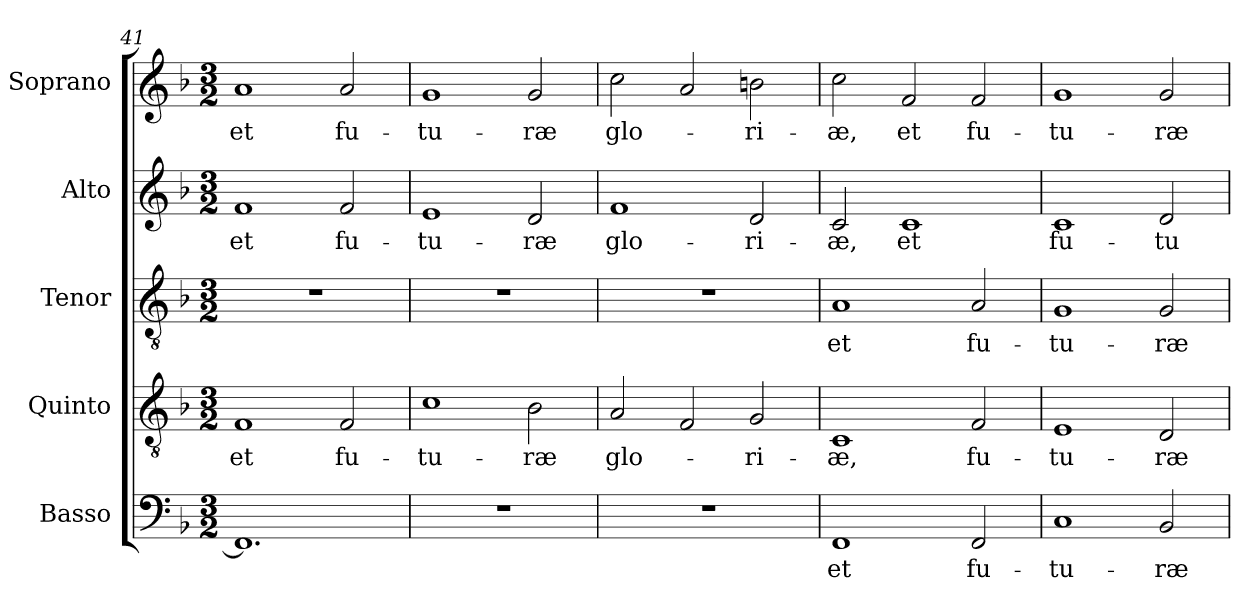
**kern	**text	**kern	**text	**kern	**text	**kern	**text	**kern	**text
*part5	*part5	*part4	*part4	*part3	*part3	*part2	*part2	*part1	*part1
*staff5	*staff5	*staff4	*staff4	*staff3	*staff3	*staff2	*staff2	*staff1	*staff1
*I"Basso	*	*I"Quinto	*	*I"Tenor	*	*I"Alto	*	*I"Soprano	*
*I'B.	*	*I'Q.	*	*I'T.	*	*I'A.	*	*I'S.	*
*clefF4	*	*clefGv2	*	*clefGv2	*	*clefG2	*	*clefG2	*
*	*	*ITrd7c12	*	*ITrd7c12	*	*	*	*	*
*k[b-]	*	*k[b-]	*	*k[b-]	*	*k[b-]	*	*k[b-]	*
*F:	*	*F:	*	*F:	*	*F:	*	*F:	*
*M3/2	*	*M3/2	*	*M3/2	*	*M3/2	*	*M3/2	*
=41	=41	=41	=41	=41	=41	=41	=41	=41	=41
!	!	!	!LO:LY:b:color=#000000	!LO:N:vis=1	!	!	!	!	!
!	!	!	!	!	!	!	!LO:LY:b:color=#000000	!	!
!	!	!	!	!	!	!	!	!	!LO:LY:b:color=#000000
1.FFi]	.	1FFi	et	1.r	.	1fi	et	1ai	et
!	!	!	!LO:LY:b:color=#000000	!	!	!	!	!	!
!	!	!	!	!	!	!	!LO:LY:b:color=#000000	!	!
!	!	!	!	!	!	!	!	!	!LO:LY:b:color=#000000
.	.	2FFi/	fu-	.	.	2fi/	fu-	2ai/	fu-
=42	=42	=42	=42	=42	=42	=42	=42	=42	=42
!LO:N:vis=1	!	!	!	!	!	!	!	!	!
!	!	!	!LO:LY:b:color=#000000	!LO:N:vis=1	!	!	!	!	!
!	!	!	!	!	!	!	!LO:LY:b:color=#000000	!	!
!	!	!	!	!	!	!	!	!	!LO:LY:b:color=#000000
1.r	.	1Ci	-tu-	1.r	.	1ei	-tu-	1gi	-tu-
!	!	!	!LO:LY:b:color=#000000	!	!	!	!	!	!
!	!	!	!	!	!	!	!LO:LY:b:color=#000000	!	!
!	!	!	!	!	!	!	!	!	!LO:LY:b:color=#000000
.	.	2BB-i\	-ræ	.	.	2di/	-ræ	2gi/	-ræ
=43	=43	=43	=43	=43	=43	=43	=43	=43	=43
!LO:N:vis=1	!	!	!	!	!	!	!	!	!
!	!	!	!LO:LY:b:color=#000000	!LO:N:vis=1	!	!	!	!	!
!	!	!	!	!	!	!	!LO:LY:b:color=#000000	!	!
!	!	!	!	!	!	!	!	!	!LO:LY:b:color=#000000
1.r	.	2AAi/	glo-	1.r	.	1fi	glo-	2cci\	glo-
.	.	2FFi/	.	.	.	.	.	2ai/	.
!	!	!	!LO:LY:b:color=#000000	!	!	!	!	!	!
!	!	!	!	!	!	!	!LO:LY:b:color=#000000	!	!
!	!	!	!	!	!	!	!	!	!LO:LY:b:color=#000000
.	.	2GGi/	-ri-	.	.	2di/	-ri-	2bni\	-ri-
=44	=44	=44	=44	=44	=44	=44	=44	=44	=44
!	!LO:LY:b:color=#000000	!	!	!	!	!	!	!	!
!	!	!	!LO:LY:b:color=#000000	!	!	!	!	!	!
!	!	!	!	!	!LO:LY:b:color=#000000	!	!	!	!
!	!	!	!	!	!	!	!LO:LY:b:color=#000000	!	!
!	!	!	!	!	!	!	!	!	!LO:LY:b:color=#000000
1FFi	et	1CCi	-æ,	1AAi	et	2ci/	-æ,	2cci\	-æ,
!	!	!	!	!	!	!	!LO:LY:b:color=#000000	!	!
!	!	!	!	!	!	!	!	!	!LO:LY:b:color=#000000
.	.	.	.	.	.	1ci	et	2fi/	et
!	!LO:LY:b:color=#000000	!	!	!	!	!	!	!	!
!	!	!	!LO:LY:b:color=#000000	!	!	!	!	!	!
!	!	!	!	!	!LO:LY:b:color=#000000	!	!	!	!
!	!	!	!	!	!	!	!	!	!LO:LY:b:color=#000000
2FFi/	fu-	2FFi/	fu-	2AAi/	fu-	.	.	2fi/	fu-
=45	=45	=45	=45	=45	=45	=45	=45	=45	=45
!	!LO:LY:b:color=#000000	!	!	!	!	!	!	!	!
!	!	!	!LO:LY:b:color=#000000	!	!	!	!	!	!
!	!	!	!	!	!LO:LY:b:color=#000000	!	!	!	!
!	!	!	!	!	!	!	!LO:LY:b:color=#000000	!	!
!	!	!	!	!	!	!	!	!	!LO:LY:b:color=#000000
1Ci	-tu-	1EEi	-tu-	1GGi	-tu-	1ci	fu-	1gi	-tu-
!	!LO:LY:b:color=#000000	!	!	!	!	!	!	!	!
!	!	!	!LO:LY:b:color=#000000	!	!	!	!	!	!
!	!	!	!	!	!LO:LY:b:color=#000000	!	!	!	!
!	!	!	!	!	!	!	!LO:LY:b:color=#000000	!	!
!	!	!	!	!	!	!	!	!	!LO:LY:b:color=#000000
2BB-i/	-ræ	2DDi/	-ræ	2GGi/	-ræ	2di/	-tu-	2gi/	-ræ
=	=	=	=	=	=	=	=	=	=
*-	*-	*-	*-	*-	*-	*-	*-	*-	*-
